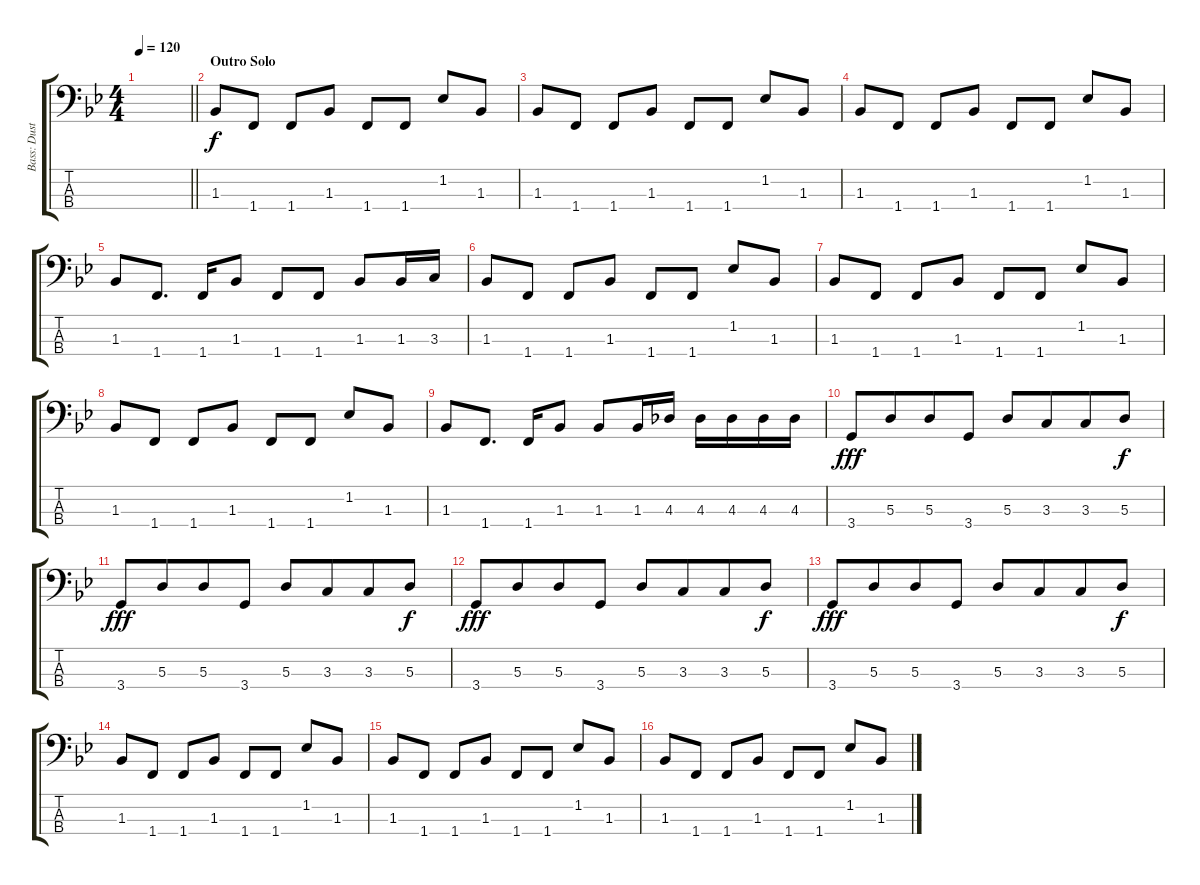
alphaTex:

\track ("Bass: Dustin" "Bass: Dust") {instrument electricbassfinger}
\staff {score tabs}
\tuning (G2 D2 A1 E1) {hide}
\ts (4 4)
\tempo 120
\clef f4
\barLineRight lightlight
\ks bb
|
\section ("" "Outro Solo")
1.3.8 1.4.8 1.4.8 1.3.8 1.4.8 1.4.8 1.2.8 1.3.8 |
1.3.8 1.4.8 1.4.8 1.3.8 1.4.8 1.4.8 1.2.8 1.3.8 |
1.3.8 1.4.8 1.4.8 1.3.8 1.4.8 1.4.8 1.2.8 1.3.8 |
1.3.8 1.4.8{d} 1.4.16 1.3.8 1.4.8 1.4.8 1.3.8 1.3.16 3.3.16 |
1.3.8 1.4.8 1.4.8 1.3.8 1.4.8 1.4.8 1.2.8 1.3.8 |
1.3.8 1.4.8 1.4.8 1.3.8 1.4.8 1.4.8 1.2.8 1.3.8 |
1.3.8 1.4.8 1.4.8 1.3.8 1.4.8 1.4.8 1.2.8 1.3.8 |
1.3.8 1.4.8{d} 1.4.16 1.3.8 1.3.8 1.3.16 4.3.16 4.3.16 4.3.16 4.3.16 4.3.16 |
3.4.8{dy fff} 5.3.8{beam merge} 5.3.8 3.4.8 5.3.8 3.3.8{beam merge} 3.3.8 5.3.8{dy f} |
3.4.8{dy fff} 5.3.8{beam merge} 5.3.8 3.4.8 5.3.8 3.3.8{beam merge} 3.3.8 5.3.8{dy f} |
3.4.8{dy fff} 5.3.8{beam merge} 5.3.8 3.4.8 5.3.8 3.3.8{beam merge} 3.3.8 5.3.8{dy f} |
3.4.8{dy fff} 5.3.8{beam merge} 5.3.8 3.4.8 5.3.8 3.3.8{beam merge} 3.3.8 5.3.8{dy f} |
1.3.8 1.4.8 1.4.8 1.3.8 1.4.8 1.4.8 1.2.8 1.3.8 |
1.3.8 1.4.8 1.4.8 1.3.8 1.4.8 1.4.8 1.2.8 1.3.8 |
1.3.8 1.4.8 1.4.8 1.3.8 1.4.8 1.4.8 1.2.8 1.3.8
